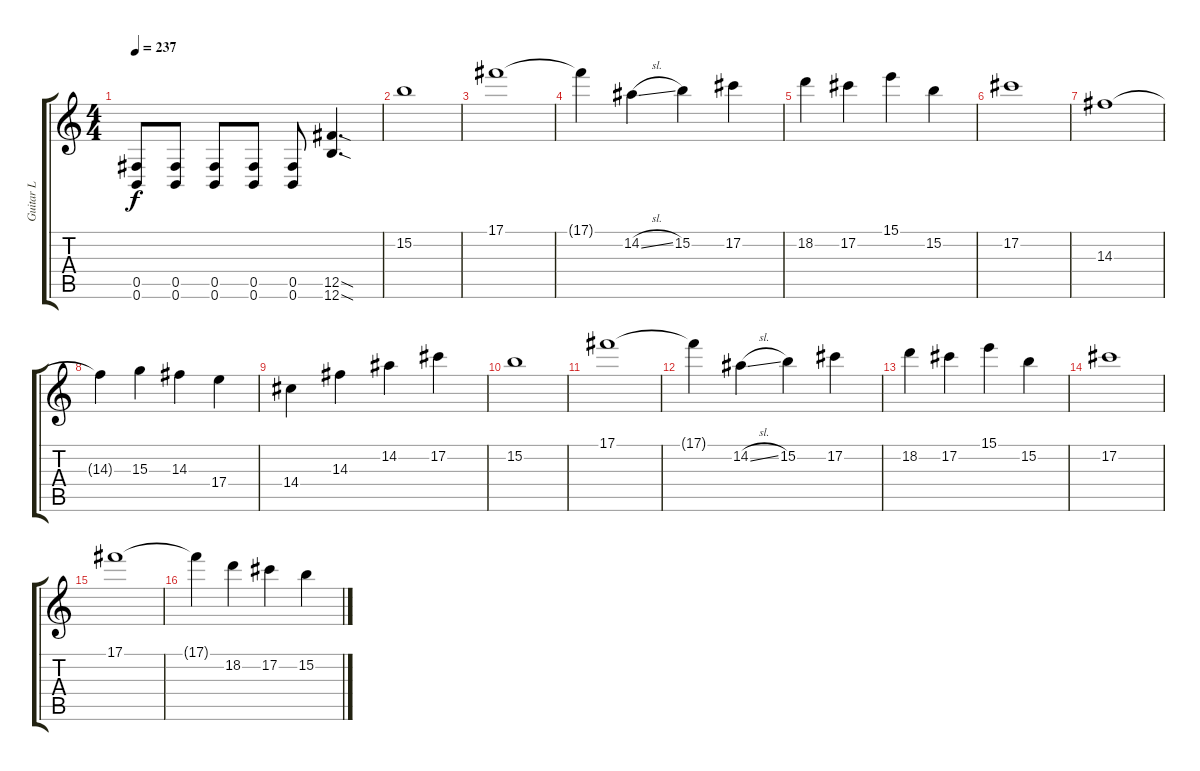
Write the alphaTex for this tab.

\track ("Guitar L" "Guitar L") {instrument distortionguitar}
\staff {score tabs}
\tuning (Db4 Ab3 E3 B2 Gb2 B1) {hide}
\ts (4 4)
\tempo 237
\clef g2
\ks c
(0.5 0.6).8{dy f} (0.5 0.6).8 (0.5 0.6).8 (0.5 0.6).8 (0.5 0.6).8 (12.5{sod} 12.6{sod}).4{d} |
15.2.1 |
17.1.1 |
17.1{t}.4 14.2{sl}.4 15.2.4 17.2.4 |
18.2.4 17.2.4 15.1.4 15.2.4 |
17.2.1 |
14.3.1 |
14.3{t}.4 15.3.4 14.3.4 17.4.4 |
14.4.4 14.3.4 14.2.4 17.2.4 |
15.2.1 |
17.1.1 |
17.1{t}.4 14.2{sl}.4 15.2.4 17.2.4 |
18.2.4 17.2.4 15.1.4 15.2.4 |
17.2.1 |
17.1.1 |
17.1{t}.4 18.2.4 17.2.4 15.2.4
